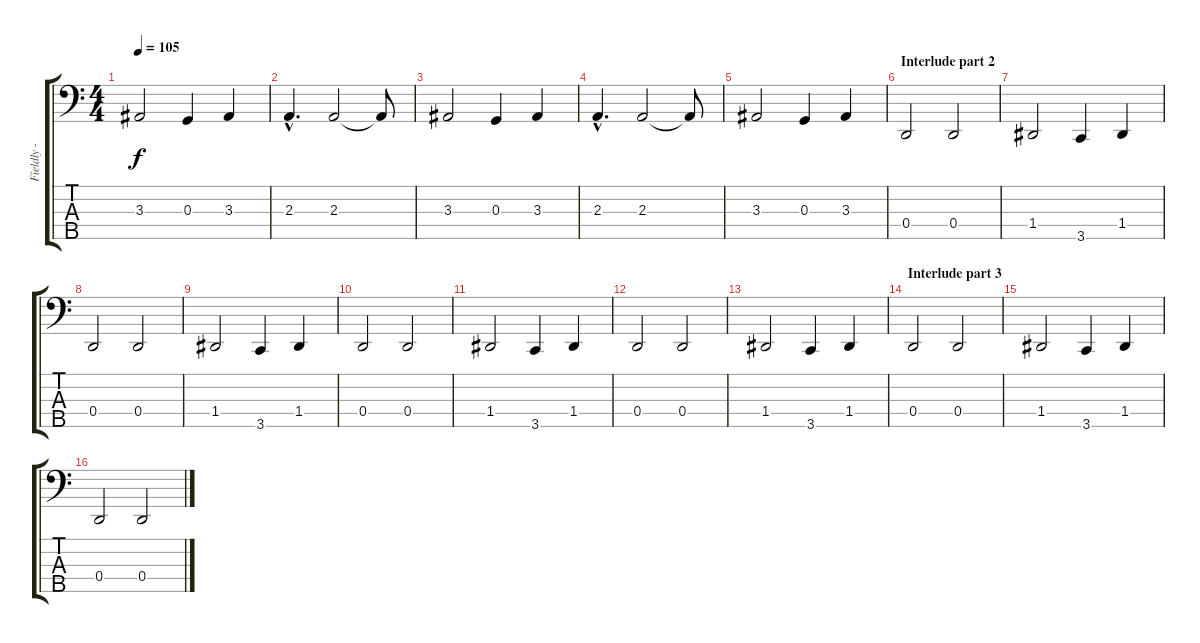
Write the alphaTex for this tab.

\track ("Fieldly - Bass" "Fieldly - ") {instrument electricbassfinger}
\staff {score tabs}
\tuning (F2 C2 G1 D1 A0) {hide}
\ts (4 4)
\tempo 105
\clef f4
\ks c
3.3.2{dy f} 0.3.4 3.3.4 |
2.3{hac}.4{d} 2.3.2 2.3{t}.8 |
3.3.2 0.3.4 3.3.4 |
2.3{hac}.4{d} 2.3.2 2.3{t}.8 |
3.3.2 0.3.4 3.3.4 |
\section ("" "Interlude part 2")
0.4.2{volume 13 balance 8 instrument slapbass1} 0.4.2 |
1.4.2 3.5.4 1.4.4 |
0.4.2 0.4.2 |
1.4.2 3.5.4 1.4.4 |
0.4.2 0.4.2 |
1.4.2 3.5.4 1.4.4 |
0.4.2 0.4.2 |
1.4.2 3.5.4 1.4.4 |
\section ("" "Interlude part 3")
0.4.2{volume 16 balance 8 instrument electricbassfinger} 0.4.2 |
1.4.2 3.5.4 1.4.4 |
0.4.2 0.4.2
